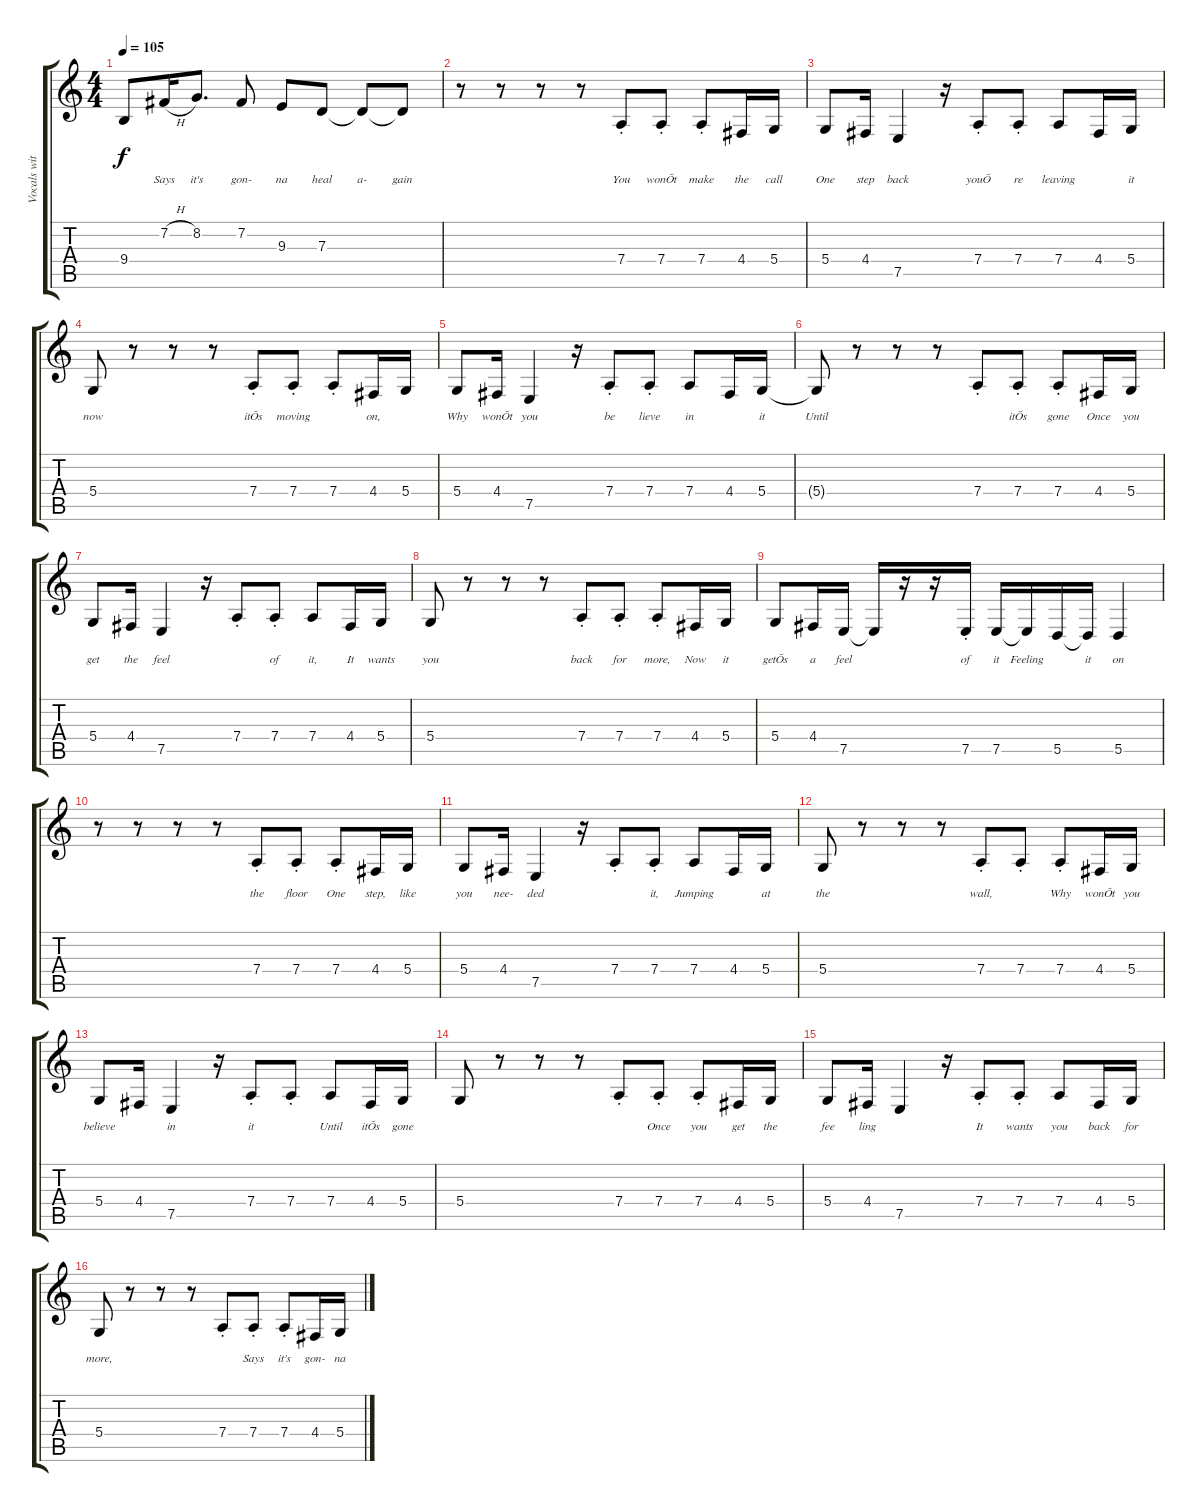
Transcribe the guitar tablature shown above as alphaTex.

\track ("Vocals with Lyrics" "Vocals wit") {instrument flute}
\staff {score tabs}
\tuning (E4 B3 G3 D3 A2 E2) {hide}
\ts (4 4)
\tempo 105
\clef g2
\ks c
9.4.8{lyrics (0 "") lyrics (1 "") lyrics (2 "") lyrics (3 "") lyrics (4 "") dy f} 7.2{h}.16{lyrics (0 "") lyrics (1 "Says") lyrics (2 "") lyrics (3 "") lyrics (4 "")} 8.2.8{d lyrics (0 "") lyrics (1 "it's") lyrics (2 "") lyrics (3 "") lyrics (4 "")} 7.2.8{lyrics (0 "") lyrics (1 "gon-") lyrics (2 "") lyrics (3 "") lyrics (4 "")} 9.3.8{lyrics (0 "") lyrics (1 "na") lyrics (2 "") lyrics (3 "") lyrics (4 "")} 7.3.8{lyrics (0 "") lyrics (1 "heal") lyrics (2 "") lyrics (3 "") lyrics (4 "")} 7.3{t}.8{lyrics (0 "") lyrics (1 "a-") lyrics (2 "") lyrics (3 "") lyrics (4 "")} 7.3{t}.8{lyrics (0 "") lyrics (1 "gain") lyrics (2 "") lyrics (3 "") lyrics (4 "")} |
r.8 r.8 r.8 r.8 7.4{st}.8{lyrics (0 "") lyrics (1 "You") lyrics (2 "") lyrics (3 "") lyrics (4 "")} 7.4{st}.8{lyrics (0 "") lyrics (1 "wonÕt") lyrics (2 "") lyrics (3 "") lyrics (4 "")} 7.4{st}.8{lyrics (0 "") lyrics (1 "make") lyrics (2 "") lyrics (3 "") lyrics (4 "")} 4.4.16{lyrics (0 "") lyrics (1 "the") lyrics (2 "") lyrics (3 "") lyrics (4 "")} 5.4.16{lyrics (0 "") lyrics (1 "call") lyrics (2 "") lyrics (3 "") lyrics (4 "")} |
5.4.8{lyrics (0 "") lyrics (1 "One") lyrics (2 "") lyrics (3 "") lyrics (4 "")} 4.4.16{lyrics (0 "") lyrics (1 "step") lyrics (2 "") lyrics (3 "") lyrics (4 "")} 7.5.4{lyrics (0 "") lyrics (1 "back") lyrics (2 "") lyrics (3 "") lyrics (4 "")} r.16 7.4{st}.8{lyrics (0 "") lyrics (1 "youÕ") lyrics (2 "") lyrics (3 "") lyrics (4 "")} 7.4{st}.8{lyrics (0 "") lyrics (1 "re") lyrics (2 "") lyrics (3 "") lyrics (4 "")} 7.4.8{lyrics (0 "") lyrics (1 "leaving") lyrics (2 "") lyrics (3 "") lyrics (4 "")} 4.4.16{lyrics (0 "") lyrics (1 "") lyrics (2 "") lyrics (3 "") lyrics (4 "")} 5.4.16{lyrics (0 "") lyrics (1 "it") lyrics (2 "") lyrics (3 "") lyrics (4 "")} |
5.4.8{lyrics (0 "") lyrics (1 "now") lyrics (2 "") lyrics (3 "") lyrics (4 "")} r.8 r.8 r.8 7.4{st}.8{lyrics (0 "") lyrics (1 "itÕs") lyrics (2 "") lyrics (3 "") lyrics (4 "")} 7.4{st}.8{lyrics (0 "") lyrics (1 "moving") lyrics (2 "") lyrics (3 "") lyrics (4 "")} 7.4{st}.8{lyrics (0 "") lyrics (1 "") lyrics (2 "") lyrics (3 "") lyrics (4 "")} 4.4.16{lyrics (0 "") lyrics (1 "on,") lyrics (2 "") lyrics (3 "") lyrics (4 "")} 5.4.16{lyrics (0 "") lyrics (1 "") lyrics (2 "") lyrics (3 "") lyrics (4 "")} |
5.4.8{lyrics (0 "") lyrics (1 "Why") lyrics (2 "") lyrics (3 "") lyrics (4 "")} 4.4.16{lyrics (0 "") lyrics (1 "wonÕt") lyrics (2 "") lyrics (3 "") lyrics (4 "")} 7.5.4{lyrics (0 "") lyrics (1 "you") lyrics (2 "") lyrics (3 "") lyrics (4 "")} r.16 7.4{st}.8{lyrics (0 "") lyrics (1 "be") lyrics (2 "") lyrics (3 "") lyrics (4 "")} 7.4{st}.8{lyrics (0 "") lyrics (1 "lieve") lyrics (2 "") lyrics (3 "") lyrics (4 "")} 7.4.8{lyrics (0 "") lyrics (1 "in") lyrics (2 "") lyrics (3 "") lyrics (4 "")} 4.4.16{lyrics (0 "") lyrics (1 "") lyrics (2 "") lyrics (3 "") lyrics (4 "")} 5.4.16{lyrics (0 "") lyrics (1 "it") lyrics (2 "") lyrics (3 "") lyrics (4 "")} |
5.4{t}.8{lyrics (0 "") lyrics (1 "Until") lyrics (2 "") lyrics (3 "") lyrics (4 "")} r.8 r.8 r.8 7.4{st}.8{lyrics (0 "") lyrics (1 "") lyrics (2 "") lyrics (3 "") lyrics (4 "")} 7.4{st}.8{lyrics (0 "") lyrics (1 "itÕs") lyrics (2 "") lyrics (3 "") lyrics (4 "")} 7.4{st}.8{lyrics (0 "") lyrics (1 "gone") lyrics (2 "") lyrics (3 "") lyrics (4 "")} 4.4.16{lyrics (0 "") lyrics (1 "Once") lyrics (2 "") lyrics (3 "") lyrics (4 "")} 5.4.16{lyrics (0 "") lyrics (1 "you") lyrics (2 "") lyrics (3 "") lyrics (4 "")} |
5.4.8{lyrics (0 "") lyrics (1 "get") lyrics (2 "") lyrics (3 "") lyrics (4 "")} 4.4.16{lyrics (0 "") lyrics (1 "the") lyrics (2 "") lyrics (3 "") lyrics (4 "")} 7.5.4{lyrics (0 "") lyrics (1 "feel") lyrics (2 "") lyrics (3 "") lyrics (4 "")} r.16 7.4{st}.8{lyrics (0 "") lyrics (1 "") lyrics (2 "") lyrics (3 "") lyrics (4 "")} 7.4{st}.8{lyrics (0 "") lyrics (1 "of") lyrics (2 "") lyrics (3 "") lyrics (4 "")} 7.4.8{lyrics (0 "") lyrics (1 "it,") lyrics (2 "") lyrics (3 "") lyrics (4 "")} 4.4.16{lyrics (0 "") lyrics (1 "It") lyrics (2 "") lyrics (3 "") lyrics (4 "")} 5.4.16{lyrics (0 "") lyrics (1 "wants") lyrics (2 "") lyrics (3 "") lyrics (4 "")} |
5.4.8{lyrics (0 "") lyrics (1 "you") lyrics (2 "") lyrics (3 "") lyrics (4 "")} r.8 r.8 r.8 7.4{st}.8{lyrics (0 "") lyrics (1 "back") lyrics (2 "") lyrics (3 "") lyrics (4 "")} 7.4{st}.8{lyrics (0 "") lyrics (1 "for") lyrics (2 "") lyrics (3 "") lyrics (4 "")} 7.4{st}.8{lyrics (0 "") lyrics (1 "more,") lyrics (2 "") lyrics (3 "") lyrics (4 "")} 4.4.16{lyrics (0 "") lyrics (1 "Now") lyrics (2 "") lyrics (3 "") lyrics (4 "")} 5.4.16{lyrics (0 "") lyrics (1 "it") lyrics (2 "") lyrics (3 "") lyrics (4 "")} |
5.4.8{lyrics (0 "") lyrics (1 "getÕs") lyrics (2 "") lyrics (3 "") lyrics (4 "")} 4.4.16{lyrics (0 "") lyrics (1 "a") lyrics (2 "") lyrics (3 "") lyrics (4 "")} 7.5.16{lyrics (0 "") lyrics (1 "feel") lyrics (2 "") lyrics (3 "") lyrics (4 "")} 7.5{t}.16{lyrics (0 "") lyrics (1 "") lyrics (2 "") lyrics (3 "") lyrics (4 "")} r.16 r.16 7.5{st}.16{lyrics (0 "") lyrics (1 "of") lyrics (2 "") lyrics (3 "") lyrics (4 "")} 7.5.16{lyrics (0 "") lyrics (1 "it") lyrics (2 "") lyrics (3 "") lyrics (4 "")} 7.5{t}.16{lyrics (0 "") lyrics (1 "Feeling") lyrics (2 "") lyrics (3 "") lyrics (4 "")} 5.5.16{lyrics (0 "") lyrics (1 "") lyrics (2 "") lyrics (3 "") lyrics (4 "")} 5.5{t}.16{lyrics (0 "") lyrics (1 "it") lyrics (2 "") lyrics (3 "") lyrics (4 "")} 5.5.4{lyrics (0 "") lyrics (1 "on") lyrics (2 "") lyrics (3 "") lyrics (4 "")} |
r.8 r.8 r.8 r.8 7.4{st}.8{lyrics (0 "") lyrics (1 "the") lyrics (2 "") lyrics (3 "") lyrics (4 "")} 7.4{st}.8{lyrics (0 "") lyrics (1 "floor") lyrics (2 "") lyrics (3 "") lyrics (4 "")} 7.4{st}.8{lyrics (0 "") lyrics (1 "One") lyrics (2 "") lyrics (3 "") lyrics (4 "")} 4.4.16{lyrics (0 "") lyrics (1 "step,") lyrics (2 "") lyrics (3 "") lyrics (4 "")} 5.4.16{lyrics (0 "") lyrics (1 "like") lyrics (2 "") lyrics (3 "") lyrics (4 "")} |
5.4.8{lyrics (0 "") lyrics (1 "you") lyrics (2 "") lyrics (3 "") lyrics (4 "")} 4.4.16{lyrics (0 "") lyrics (1 "nee-") lyrics (2 "") lyrics (3 "") lyrics (4 "")} 7.5.4{lyrics (0 "") lyrics (1 "ded") lyrics (2 "") lyrics (3 "") lyrics (4 "")} r.16 7.4{st}.8{lyrics (0 "") lyrics (1 "") lyrics (2 "") lyrics (3 "") lyrics (4 "")} 7.4{st}.8{lyrics (0 "") lyrics (1 "it,") lyrics (2 "") lyrics (3 "") lyrics (4 "")} 7.4.8{lyrics (0 "") lyrics (1 "Jumping") lyrics (2 "") lyrics (3 "") lyrics (4 "")} 4.4.16{lyrics (0 "") lyrics (1 "") lyrics (2 "") lyrics (3 "") lyrics (4 "")} 5.4.16{lyrics (0 "") lyrics (1 "at") lyrics (2 "") lyrics (3 "") lyrics (4 "")} |
5.4.8{lyrics (0 "") lyrics (1 "the") lyrics (2 "") lyrics (3 "") lyrics (4 "")} r.8 r.8 r.8 7.4{st}.8{lyrics (0 "") lyrics (1 "wall,") lyrics (2 "") lyrics (3 "") lyrics (4 "")} 7.4{st}.8{lyrics (0 "") lyrics (1 "") lyrics (2 "") lyrics (3 "") lyrics (4 "")} 7.4{st}.8{lyrics (0 "") lyrics (1 "Why") lyrics (2 "") lyrics (3 "") lyrics (4 "")} 4.4.16{lyrics (0 "") lyrics (1 "wonÕt") lyrics (2 "") lyrics (3 "") lyrics (4 "")} 5.4.16{lyrics (0 "") lyrics (1 "you") lyrics (2 "") lyrics (3 "") lyrics (4 "")} |
5.4.8{lyrics (0 "") lyrics (1 "believe") lyrics (2 "") lyrics (3 "") lyrics (4 "")} 4.4.16{lyrics (0 "") lyrics (1 "") lyrics (2 "") lyrics (3 "") lyrics (4 "")} 7.5.4{lyrics (0 "") lyrics (1 "in") lyrics (2 "") lyrics (3 "") lyrics (4 "")} r.16 7.4{st}.8{lyrics (0 "") lyrics (1 "it") lyrics (2 "") lyrics (3 "") lyrics (4 "")} 7.4{st}.8{lyrics (0 "") lyrics (1 "") lyrics (2 "") lyrics (3 "") lyrics (4 "")} 7.4.8{lyrics (0 "") lyrics (1 "Until") lyrics (2 "") lyrics (3 "") lyrics (4 "")} 4.4.16{lyrics (0 "") lyrics (1 "itÕs") lyrics (2 "") lyrics (3 "") lyrics (4 "")} 5.4.16{lyrics (0 "") lyrics (1 "gone") lyrics (2 "") lyrics (3 "") lyrics (4 "")} |
5.4.8{lyrics (0 "") lyrics (1 "") lyrics (2 "") lyrics (3 "") lyrics (4 "")} r.8 r.8 r.8 7.4{st}.8{lyrics (0 "") lyrics (1 "") lyrics (2 "") lyrics (3 "") lyrics (4 "")} 7.4{st}.8{lyrics (0 "") lyrics (1 "Once") lyrics (2 "") lyrics (3 "") lyrics (4 "")} 7.4{st}.8{lyrics (0 "") lyrics (1 "you") lyrics (2 "") lyrics (3 "") lyrics (4 "")} 4.4.16{lyrics (0 "") lyrics (1 "get") lyrics (2 "") lyrics (3 "") lyrics (4 "")} 5.4.16{lyrics (0 "") lyrics (1 "the") lyrics (2 "") lyrics (3 "") lyrics (4 "")} |
5.4.8{lyrics (0 "") lyrics (1 "fee") lyrics (2 "") lyrics (3 "") lyrics (4 "")} 4.4.16{lyrics (0 "") lyrics (1 "ling") lyrics (2 "") lyrics (3 "") lyrics (4 "")} 7.5.4{lyrics (0 "") lyrics (1 "") lyrics (2 "") lyrics (3 "") lyrics (4 "")} r.16 7.4{st}.8{lyrics (0 "") lyrics (1 "It") lyrics (2 "") lyrics (3 "") lyrics (4 "")} 7.4{st}.8{lyrics (0 "") lyrics (1 "wants") lyrics (2 "") lyrics (3 "") lyrics (4 "")} 7.4.8{lyrics (0 "") lyrics (1 "you") lyrics (2 "") lyrics (3 "") lyrics (4 "")} 4.4.16{lyrics (0 "") lyrics (1 "back") lyrics (2 "") lyrics (3 "") lyrics (4 "")} 5.4.16{lyrics (0 "") lyrics (1 "for") lyrics (2 "") lyrics (3 "") lyrics (4 "")} |
5.4.8{lyrics (0 "") lyrics (1 "more,") lyrics (2 "") lyrics (3 "") lyrics (4 "")} r.8 r.8 r.8 7.4{st}.8{lyrics (0 "") lyrics (1 "") lyrics (2 "") lyrics (3 "") lyrics (4 "")} 7.4{st}.8{lyrics (0 "") lyrics (1 "Says") lyrics (2 "") lyrics (3 "") lyrics (4 "")} 7.4{st}.8{lyrics (0 "") lyrics (1 "it's") lyrics (2 "") lyrics (3 "") lyrics (4 "")} 4.4.16{lyrics (0 "") lyrics (1 "gon-") lyrics (2 "") lyrics (3 "") lyrics (4 "")} 5.4.16{lyrics (0 "") lyrics (1 "na") lyrics (2 "") lyrics (3 "") lyrics (4 "")}
